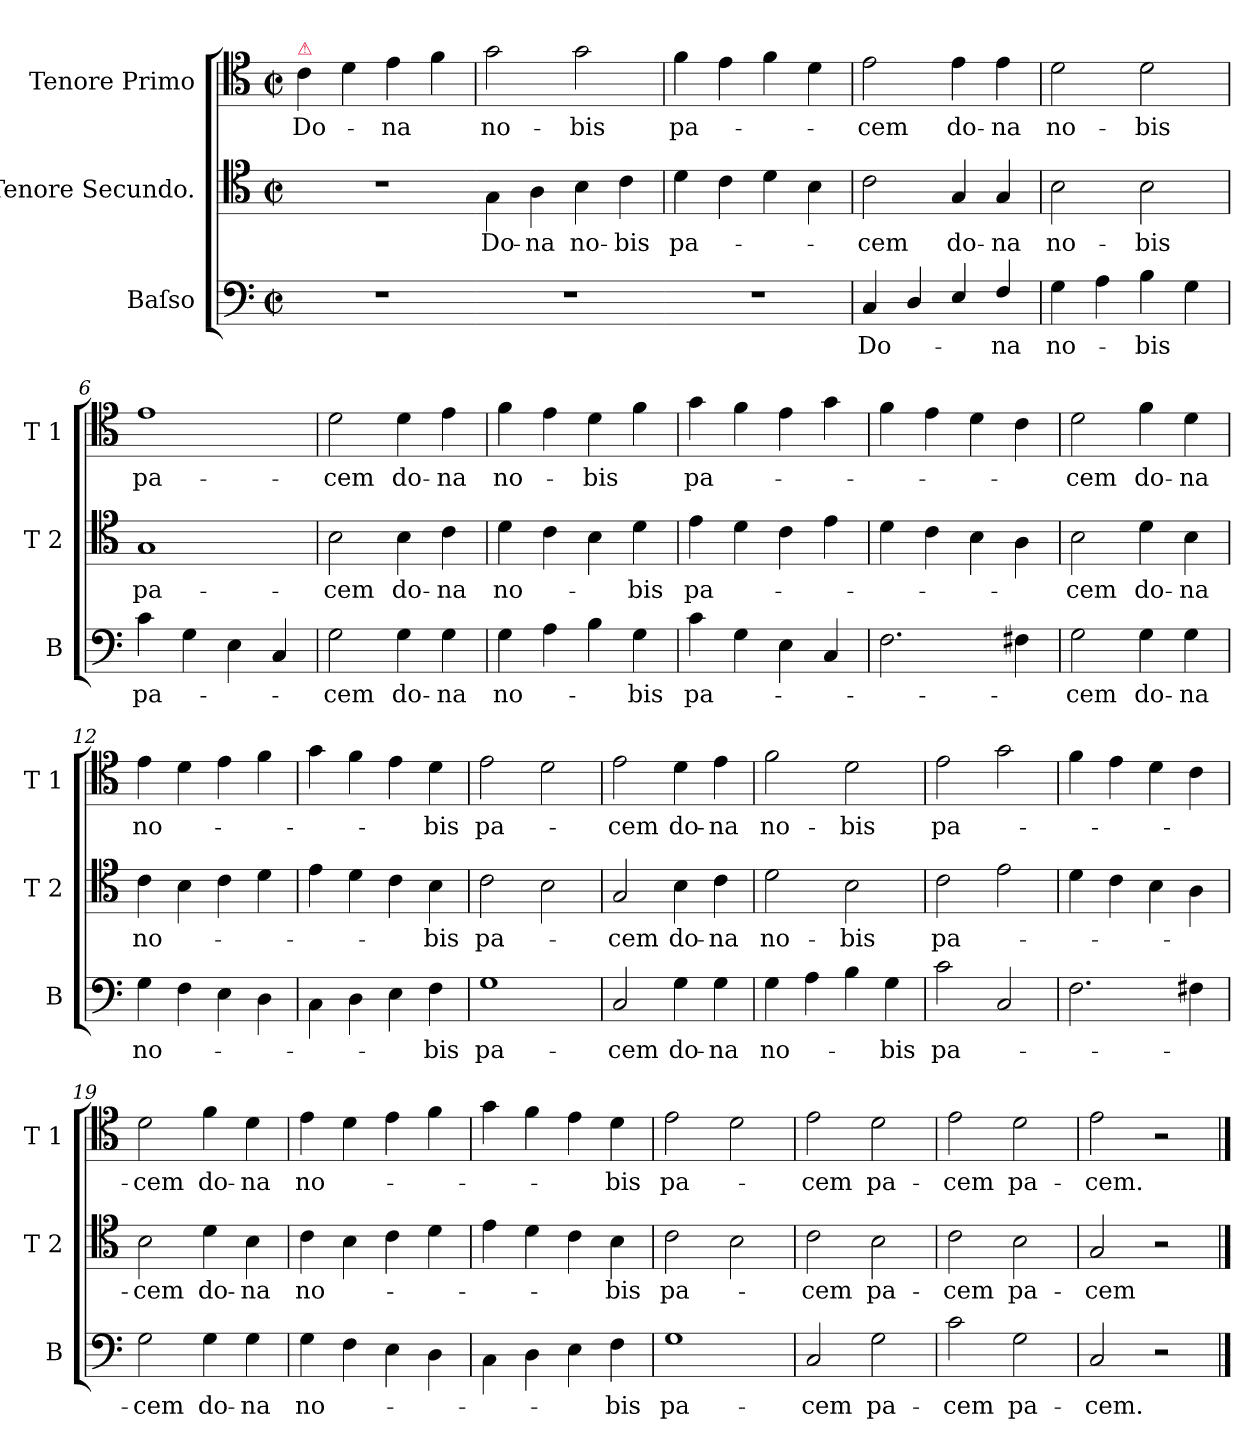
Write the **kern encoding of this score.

**kern	**text	**kern	**text	**kern	**text
*part3	*part3	*part2	*part2	*part1	*part1
*staff3	*staff3	*staff2	*staff2	*staff1	*staff1
*I"Baſso	*	*I"Tenore Secundo.	*	*I"Tenore Primo	*
*I'B	*	*I'T 2	*	*I'T 1	*
*clefF4	*	*clefC4	*	*clefC4	*
*k[]	*	*k[]	*	*k[]	*
*C:	*	*C:	*	*C:	*
*M2/2	*	*M2/2	*	*M2/2	*
*met(c|)	*	*met(c|)	*	*met(c|)	*
=1	=1	=1	=1	=1	=1
!	!	!	!	!LO:TX:a:color=crimson:t=⚠	!
1r	.	1r	.	4c\	Do-
.	.	.	.	4d\	.
.	.	.	.	4e\	-na
.	.	.	.	4f\	.
=2-	=2	=2	=2	=2	=2
1r	.	4G\	Do-	2g\	no-
.	.	4A\	-na	.	.
.	.	4B\	no-	2g\	-bis
.	.	4c\	-bis	.	.
=3-	=3	=3	=3	=3	=3
1r	.	4d\	pa-	4f\	pa-
.	.	4c\	.	4e\	.
.	.	4d\	.	4f\	.
.	.	4B\	.	4d\	.
=4	=4	=4	=4	=4	=4
4C/	Do-	2c\	-cem	2e\	-cem
4D/	.	.	.	.	.
4E/	.	4G/	do-	4e\	do-
4F/	-na	4G/	-na	4e\	-na
=5	=5	=5	=5	=5	=5
4G\	no-	2B\	no-	2d\	no-
4A\	.	.	.	.	.
4B\	-bis	2B\	-bis	2d\	-bis
4G\	.	.	.	.	.
=6	=6	=6	=6	=6	=6
4c\	pa-	1G	pa-	1e	pa-
4G\	.	.	.	.	.
4E\	.	.	.	.	.
4C/	.	.	.	.	.
=7	=7	=7	=7	=7	=7
2G\	-cem	2B\	-cem	2d\	-cem
4G\	do-	4B\	do-	4d\	do-
4G\	-na	4c\	-na	4e\	-na
=8	=8	=8	=8	=8	=8
4G\	no-	4d\	no-	4f\	no-
4A\	.	4c\	.	4e\	.
4B\	.	4B\	.	4d\	-bis
4G\	-bis	4d\	-bis	4f\	.
=9	=9	=9	=9	=9	=9
4c\	pa-	4e\	pa-	4g\	pa-
4G\	.	4d\	.	4f\	.
4E\	.	4c\	.	4e\	.
4C/	.	4e\	.	4g\	.
=10	=10	=10	=10	=10	=10
2.F\	.	4d\	.	4f\	.
.	.	4c\	.	4e\	.
.	.	4B\	.	4d\	.
4F#X\	.	4A\	.	4c\	.
=11	=11	=11	=11	=11	=11
2G\	-cem	2B\	-cem	2d\	-cem
4G\	do-	4d\	do-	4f\	do-
4G\	-na	4B\	-na	4d\	-na
=12	=12	=12	=12	=12	=12
4G\	no-	4c\	no-	4e\	no-
4F\	.	4B\	.	4d\	.
4E\	.	4c\	.	4e\	.
4D\	.	4d\	.	4f\	.
=13	=13	=13	=13	=13	=13
4C\	.	4e\	.	4g\	.
4D\	.	4d\	.	4f\	.
4E\	.	4c\	.	4e\	.
4F\	-bis	4B\	-bis	4d\	-bis
=14	=14	=14	=14	=14	=14
1G	pa-	2c\	pa-	2e\	pa-
.	.	2B\	.	2d\	.
=15	=15	=15	=15	=15	=15
2C/	-cem	2G/	-cem	2e\	-cem
4G\	do-	4B\	do-	4d\	do-
4G\	-na	4c\	-na	4e\	-na
=16	=16	=16	=16	=16	=16
4G\	no-	2d\	no-	2f\	no-
4A\	.	.	.	.	.
4B\	.	2B\	-bis	2d\	-bis
4G\	-bis	.	.	.	.
=17	=17	=17	=17	=17	=17
2c\	pa-	2c\	pa-	2e\	pa-
2C/	.	2e\	.	2g\	.
=18	=18	=18	=18	=18	=18
2.F\	.	4d\	.	4f\	.
.	.	4c\	.	4e\	.
.	.	4B\	.	4d\	.
4F#X\	.	4A\	.	4c\	.
=19	=19	=19	=19	=19	=19
2G\	-cem	2B\	-cem	2d\	-cem
4G\	do-	4d\	do-	4f\	do-
4G\	-na	4B\	-na	4d\	-na
=20	=20	=20	=20	=20	=20
4G\	no-	4c\	no-	4e\	no-
4F\	.	4B\	.	4d\	.
4E\	.	4c\	.	4e\	.
4D\	.	4d\	.	4f\	.
=21	=21	=21	=21	=21	=21
4C\	.	4e\	.	4g\	.
4D\	.	4d\	.	4f\	.
4E\	.	4c\	.	4e\	.
4F\	-bis	4B\	-bis	4d\	-bis
=22	=22	=22	=22	=22	=22
1G	pa-	2c\	pa-	2e\	pa-
.	.	2B\	.	2d\	.
=23	=23	=23	=23	=23	=23
2C/	-cem	2c\	-cem	2e\	-cem
2G\	pa-	2B\	pa-	2d\	pa-
=24	=24	=24	=24	=24	=24
2c\	-cem	2c\	-cem	2e\	-cem
2G\	pa-	2B\	pa-	2d\	pa-
=25	=25	=25	=25	=25	=25
2C/	-cem.	2G/	-cem	2e\	-cem.
2r	.	2r	.	2r	.
==	==	==	==	==	==
*-	*-	*-	*-	*-	*-
